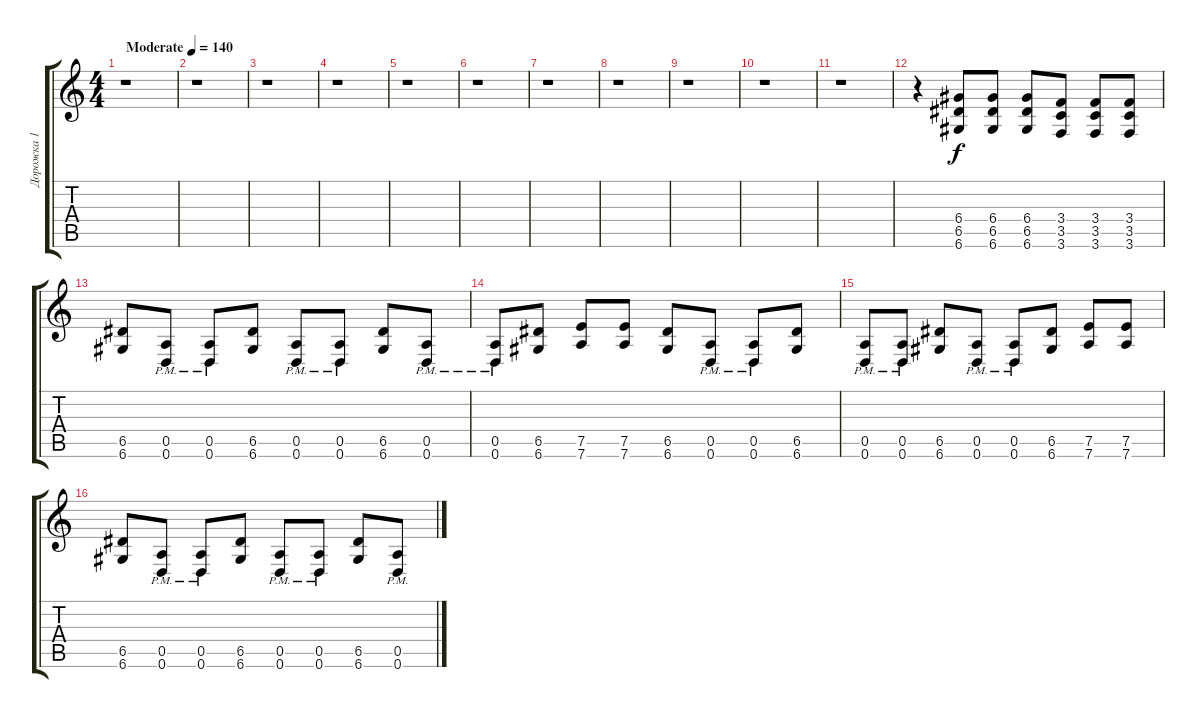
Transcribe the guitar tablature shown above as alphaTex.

\track ("Дорожка 1" "Дорожка 1") {instrument overdrivenguitar}
\staff {score tabs}
\tuning (E4 B3 G3 D3 A2 D2) {hide}
\ts (4 4)
\tempo (140 "Moderate")
\clef g2
\ks c
r.1{dy f instrument overdrivenguitar} |
r.1 |
r.1 |
r.1 |
r.1 |
r.1 |
r.1 |
r.1 |
r.1 |
r.1 |
r.1 |
r.4 (6.4 6.5 6.6).8 (6.4 6.5 6.6).8 (6.4 6.5 6.6).8 (3.4 3.5 3.6).8 (3.4 3.5 3.6).8 (3.4 3.5 3.6).8 |
(6.5 6.6).8 (0.5{pm} 0.6{pm}).8 (0.5{pm} 0.6{pm}).8 (6.5 6.6).8 (0.5{pm} 0.6{pm}).8 (0.5{pm} 0.6{pm}).8 (6.5 6.6).8 (0.5{pm} 0.6{pm}).8 |
(0.5{pm} 0.6{pm}).8 (6.5 6.6).8 (7.5 7.6).8 (7.5 7.6).8 (6.5 6.6).8 (0.5{pm} 0.6{pm}).8 (0.5{pm} 0.6{pm}).8 (6.5 6.6).8 |
(0.5{pm} 0.6{pm}).8 (0.5{pm} 0.6{pm}).8 (6.5 6.6).8 (0.5{pm} 0.6{pm}).8 (0.5{pm} 0.6{pm}).8 (6.5 6.6).8 (7.5 7.6).8 (7.5 7.6).8 |
(6.5 6.6).8 (0.5{pm} 0.6{pm}).8 (0.5{pm} 0.6{pm}).8 (6.5 6.6).8 (0.5{pm} 0.6{pm}).8 (0.5{pm} 0.6{pm}).8 (6.5 6.6).8 (0.5{pm} 0.6{pm}).8
